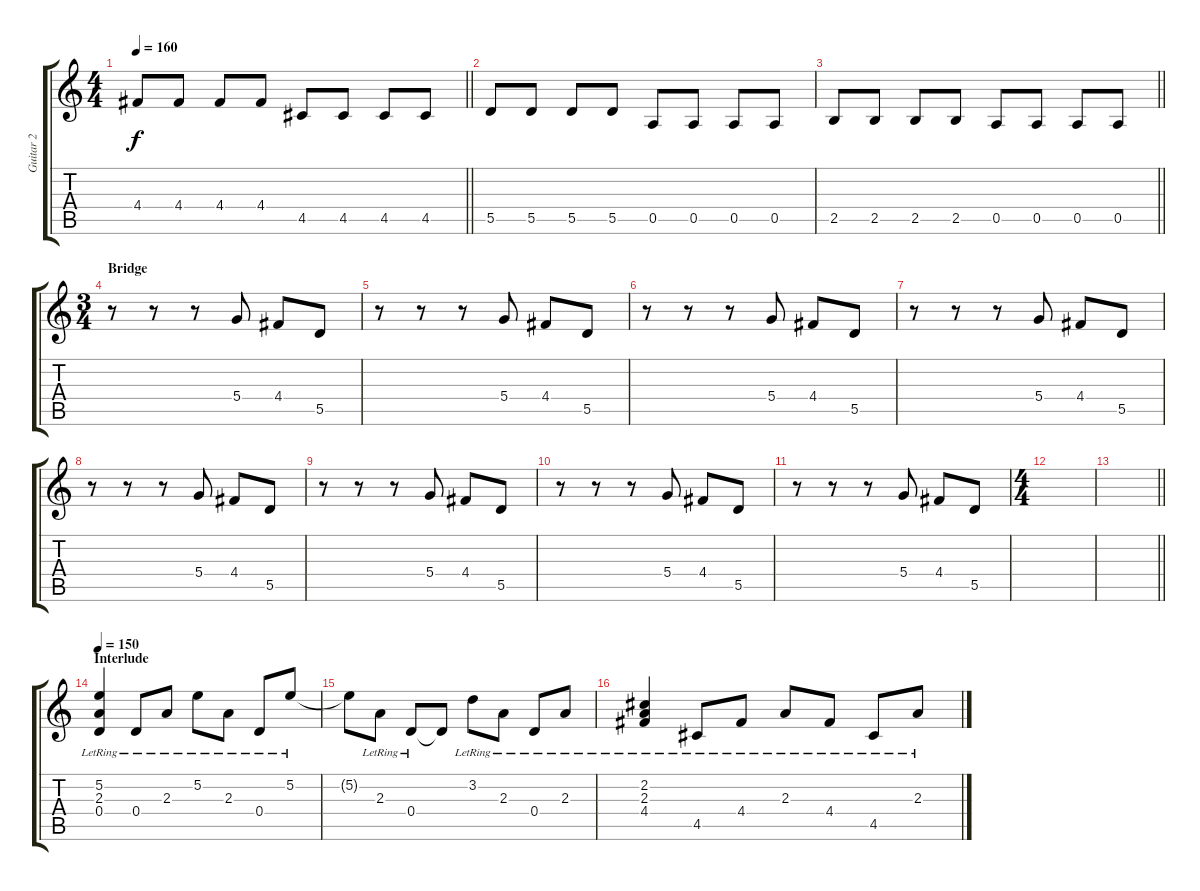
\track ("Guitar 2" "Guitar 2") {instrument distortionguitar}
\staff {score tabs}
\tuning (E4 B3 G3 D3 A2 E2) {hide}
\ts (4 4)
\tempo 160
\clef g2
\barLineRight lightlight
\ks c
4.4.8{dy f} 4.4.8 4.4.8 4.4.8 4.5.8 4.5.8 4.5.8 4.5.8 |
5.5.8 5.5.8 5.5.8 5.5.8 0.5.8 0.5.8 0.5.8 0.5.8 |
\barLineRight lightlight
2.5.8 2.5.8 2.5.8 2.5.8 0.5.8 0.5.8 0.5.8 0.5.8 |
\ts (3 4)
\section ("" "Bridge")
r.8 r.8 r.8 5.4.8 4.4.8 5.5.8 |
r.8 r.8 r.8 5.4.8 4.4.8 5.5.8 |
r.8 r.8 r.8 5.4.8 4.4.8 5.5.8 |
r.8 r.8 r.8 5.4.8 4.4.8 5.5.8 |
r.8 r.8 r.8 5.4.8 4.4.8 5.5.8 |
r.8 r.8 r.8 5.4.8 4.4.8 5.5.8 |
r.8 r.8 r.8 5.4.8 4.4.8 5.5.8 |
r.8 r.8 r.8 5.4.8 4.4.8 5.5.8 |
\ts (4 4)
|
\barLineRight lightlight
|
\section ("" "Interlude")
\tempo 150
(5.2{lr} 2.3{lr} 0.4{lr}).4{instrument electricguitarclean} 0.4{lr}.8 2.3{lr}.8 5.2{lr}.8 2.3{lr}.8 0.4{lr}.8 5.2{lr}.8 |
5.2{t}.8 2.3{lr}.8 0.4{lr}.8 0.4{t}.8 3.2{lr}.8 2.3{lr}.8 0.4{lr}.8 2.3{lr}.8 |
(2.2{lr} 2.3{lr} 4.4{lr}).4 4.5{lr}.8 4.4{lr}.8 2.3{lr}.8 4.4{lr}.8 4.5{lr}.8 2.3{lr}.8
